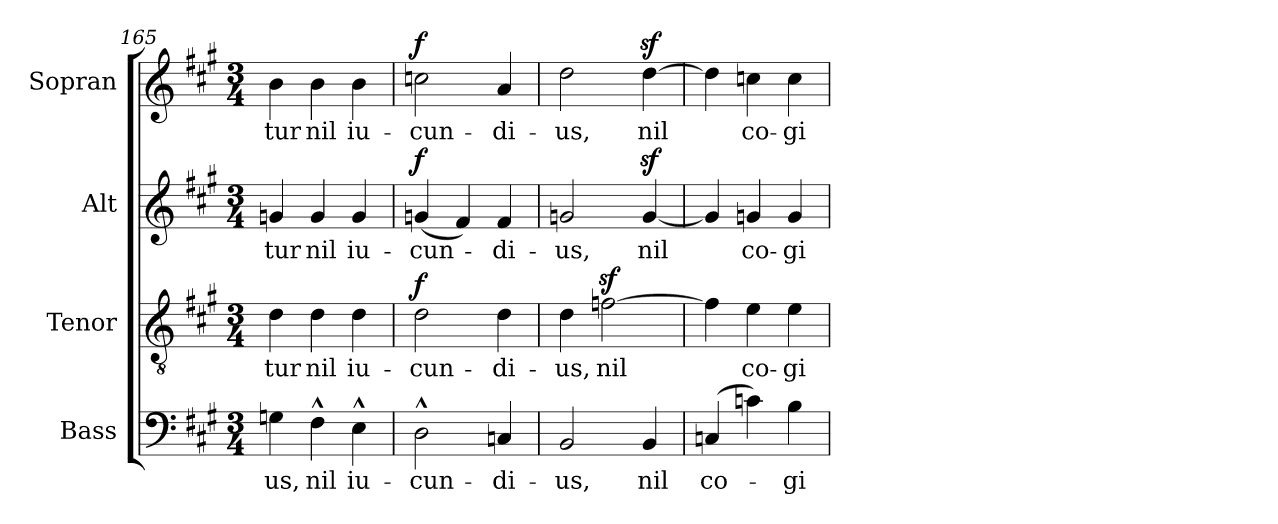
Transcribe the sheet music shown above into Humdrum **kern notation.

**kern	**text	**kern	**text	**dynam	**kern	**text	**dynam	**kern	**text	**dynam
*part4	*part4	*part3	*part3	*part3	*part2	*part2	*part2	*part1	*part1	*part1
*staff4	*staff4	*staff3	*staff3	*staff3	*staff2	*staff2	*staff2	*staff1	*staff1	*staff1
*I"Bass	*	*I"Tenor	*	*	*I"Alt	*	*	*I"Sopran	*	*
*I'B.	*	*I'T.	*	*	*I'A.	*	*	*I'S.	*	*
*clefF4	*	*clefGv2	*	*	*clefG2	*	*	*clefG2	*	*
*k[f#c#g#]	*	*k[f#c#g#]	*	*	*k[f#c#g#]	*	*	*k[f#c#g#]	*	*
*A:	*	*A:	*	*	*A:	*	*	*A:	*	*
*M3/4	*	*M3/4	*	*	*M3/4	*	*	*M3/4	*	*
=165	=165	=165	=165	=165	=165	=165	=165	=165	=165	=165
!	!LO:LY:b	!	!LO:LY:b	!	!	!LO:LY:b	!	!	!LO:LY:b	!
4Gn\	-us,	4d\	-tur	.	4gn/	-tur	.	4b\	-tur	.
!	!LO:LY:b	!	!LO:LY:b	!	!	!LO:LY:b	!	!	!LO:LY:b	!
4F#^^>\	nil	4d\	nil	.	4g/	nil	.	4b\	nil	.
!	!LO:LY:b	!	!LO:LY:b	!	!	!LO:LY:b	!	!	!LO:LY:b	!
4E^^>\	iu-	4d\	iu-	.	4g/	iu-	.	4b\	iu-	.
!!LO:LB:g=z
=166	=166	=166	=166	=166	=166	=166	=166	=166	=166	=166
!	!LO:LY:b	!	!LO:LY:b	!LO:DY:a	!	!LO:LY:b	!LO:DY:a	!	!LO:LY:b	!LO:DY:a
2D^^>\	-cun-	2d\	-cun-	f	(<4gn/	-cun-	f	2ccn\	-cun-	f
.	.	.	.	.	4f#/)	.	.	.	.	.
!	!LO:LY:b	!	!LO:LY:b	!	!	!LO:LY:b	!	!	!LO:LY:b	!
4Cn/	-di-	4d\	-di-	.	4f#/	-di-	.	4a/	-di-	.
=167	=167	=167	=167	=167	=167	=167	=167	=167	=167	=167
!	!LO:LY:b	!	!LO:LY:b	!	!	!LO:LY:b	!	!	!LO:LY:b	!
2BB/	-us,	4d\	-us,	.	2gn/	-us,	.	2dd\	-us,	.
!	!	!	!LO:LY:b	!	!	!	!	!	!	!
.	.	[2fnz>\	nil	.	.	.	.	.	.	.
!	!LO:LY:b	!	!	!	!	!LO:LY:b	!	!	!LO:LY:b	!
4BB/	nil	.	.	.	[4gz>/	nil	.	[4ddz>\	nil	.
=168	=168	=168	=168	=168	=168	=168	=168	=168	=168	=168
!	!LO:LY:b	!	!	!	!	!	!	!	!	!
(>4Cn/	co-	4f\]	.	.	4g/]	.	.	4dd\]	.	.
!	!	!	!LO:LY:b	!	!	!LO:LY:b	!	!	!LO:LY:b	!
4cn\)	.	4e\	co-	.	4gn/	co-	.	4ccn\	co-	.
!	!LO:LY:b	!	!LO:LY:b	!	!	!LO:LY:b	!	!	!LO:LY:b	!
4B\	-gi-	4e\	-gi-	.	4g/	-gi-	.	4cc\	-gi-	.
=	=	=	=	=	=	=	=	=	=	=
*-	*-	*-	*-	*-	*-	*-	*-	*-	*-	*-
